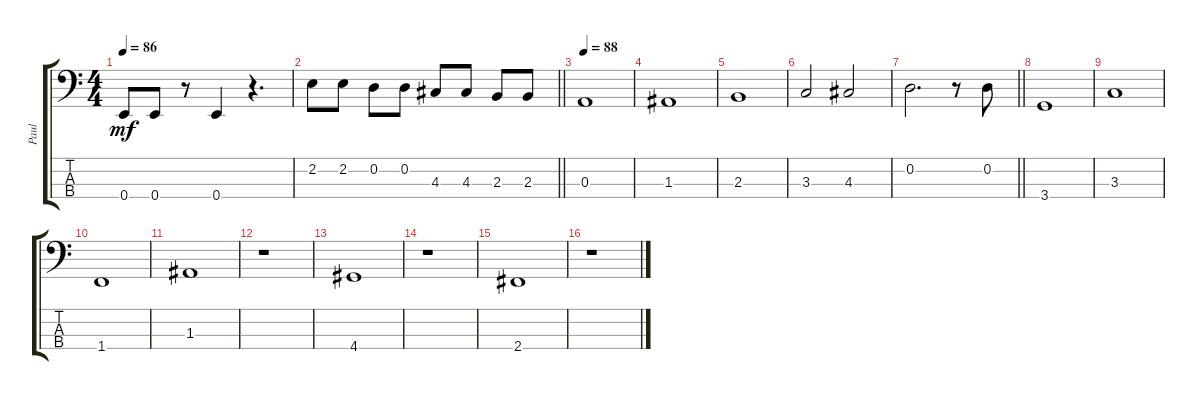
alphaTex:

\track ("Paul" "Paul") {instrument electricbassfinger}
\staff {score tabs}
\tuning (G2 D2 A1 E1) {hide}
\ts (4 4)
\tempo 86
\clef f4
\ks c
0.4.8{dy mf} 0.4.8 r.8 0.4.4 r.4{d} |
\barLineRight lightlight
2.2.8 2.2.8 0.2.8 0.2.8 4.3.8 4.3.8 2.3.8 2.3.8 |
\tempo 88
0.3.1 |
1.3.1 |
2.3.1 |
3.3.2 4.3.2 |
\barLineRight lightlight
0.2.2{d} r.8 0.2.8 |
3.4.1 |
3.3.1 |
1.4.1 |
1.3.1 |
r.1 |
4.4.1 |
r.1 |
2.4.1 |
r.1
